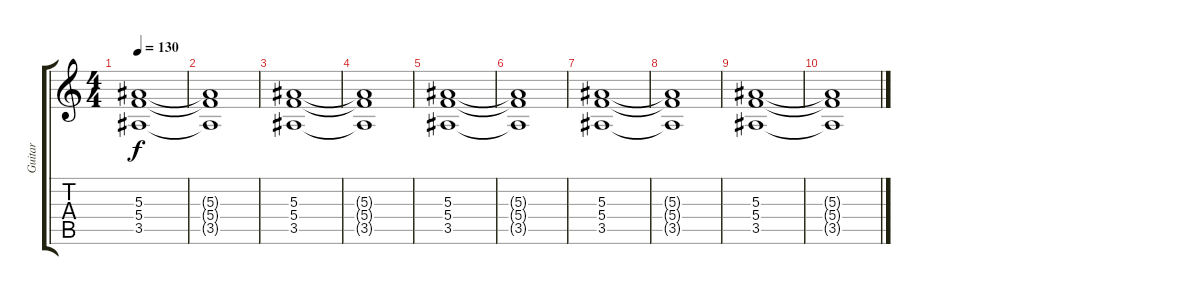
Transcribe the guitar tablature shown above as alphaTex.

\track ("Guitar" "Guitar") {instrument distortionguitar}
\staff {score tabs}
\tuning (D4 A3 F3 C3 G2 D2) {hide}
\ts (4 4)
\tempo 130
\clef g2
\ks c
(5.3 5.4 3.5).1{dy f} |
(5.3{t} 5.4{t} 3.5{t}).1 |
(5.3 5.4 3.5).1{volume 0} |
(5.3{t} 5.4{t} 3.5{t}).1 |
(5.3 5.4 3.5).1 |
(5.3{t} 5.4{t} 3.5{t}).1 |
(5.3 5.4 3.5).1 |
(5.3{t} 5.4{t} 3.5{t}).1 |
(5.3 5.4 3.5).1 |
(5.3{t} 5.4{t} 3.5{t}).1
